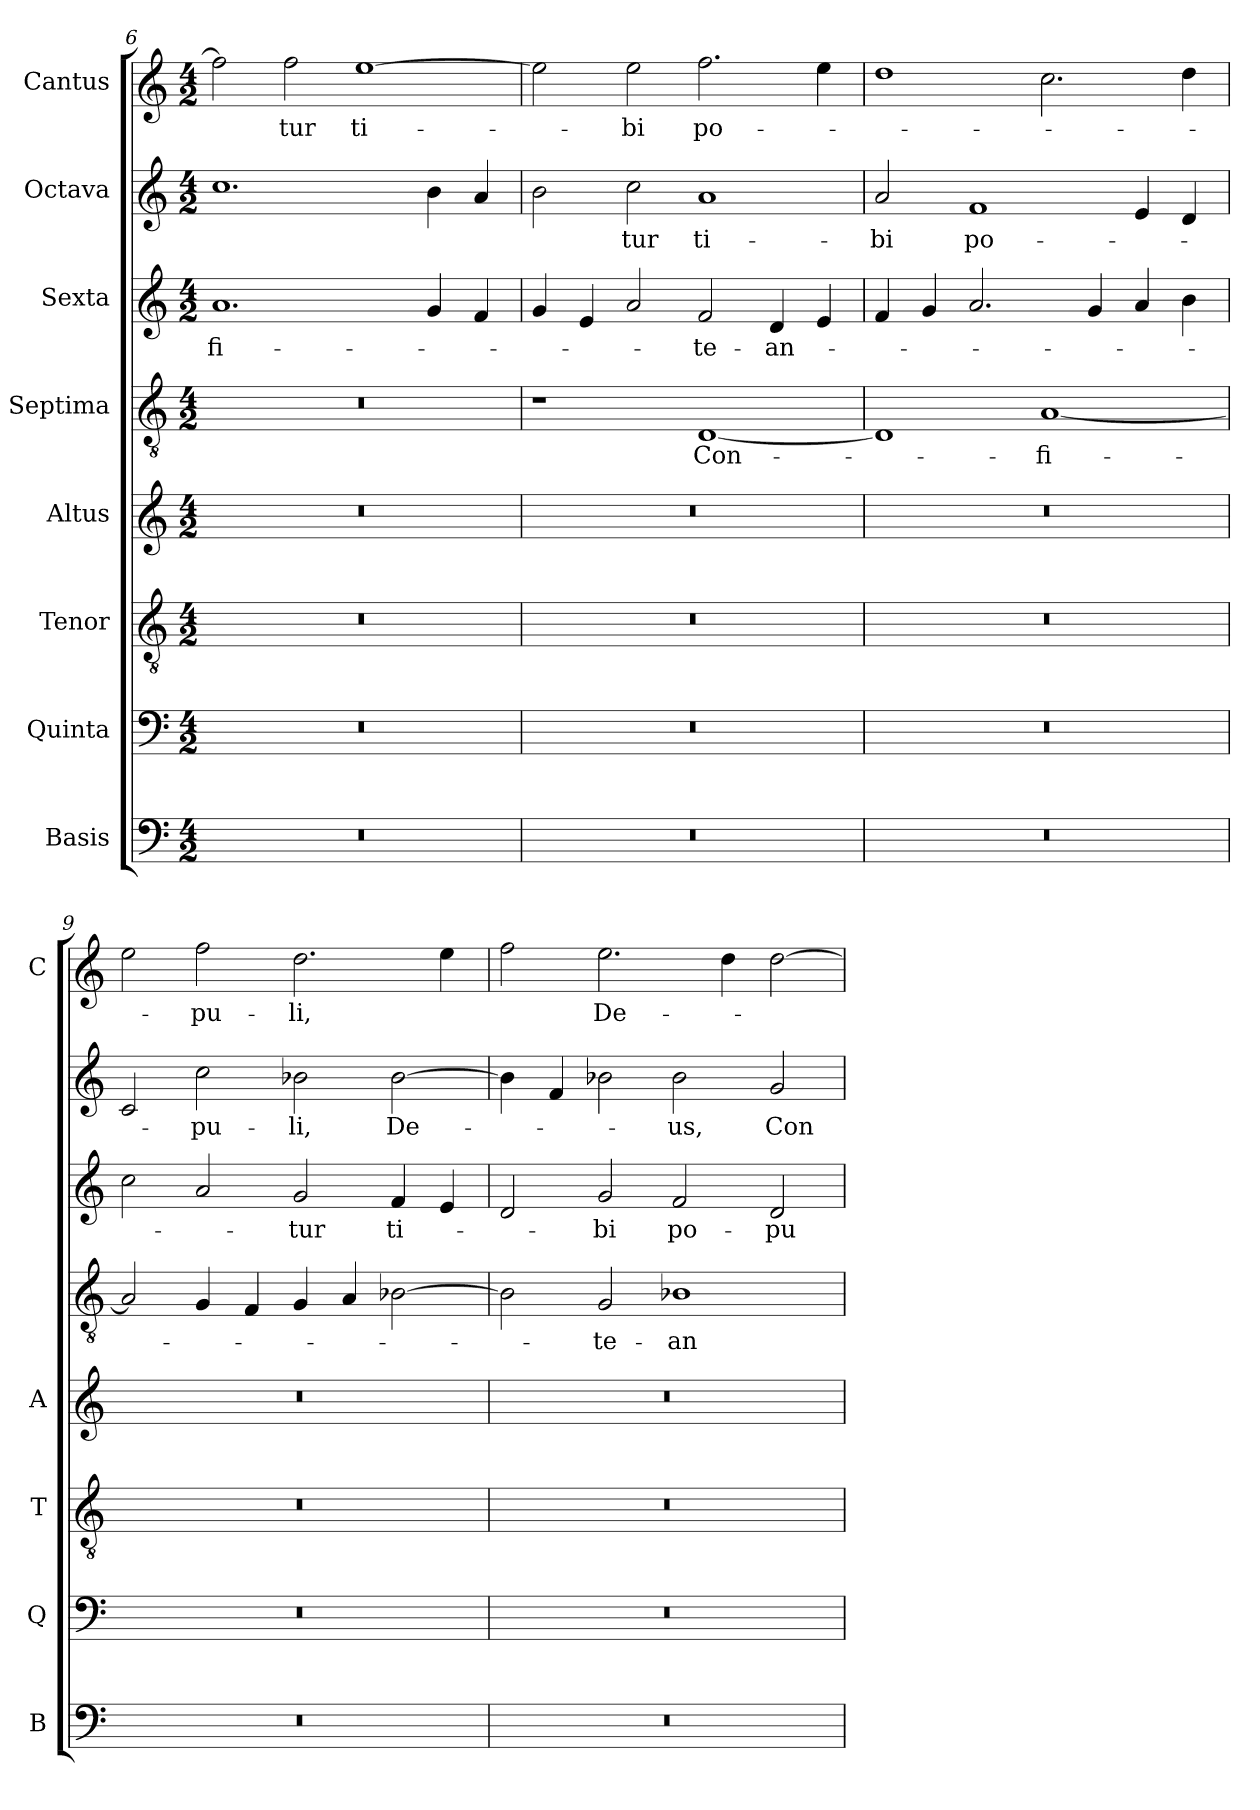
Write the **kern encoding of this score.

**kern	**kern	**kern	**kern	**kern	**text	**kern	**text	**kern	**text	**kern	**text
*part8	*part7	*part6	*part5	*part4	*part4	*part3	*part3	*part2	*part2	*part1	*part1
*staff8	*staff7	*staff6	*staff5	*staff4	*staff4	*staff3	*staff3	*staff2	*staff2	*staff1	*staff1
*I"Basis	*I"Quinta	*I"Tenor	*I"Altus	*I"Septima	*	*I"Sexta	*	*I"Octava	*	*I"Cantus	*
*I'B	*I'Q	*I'T	*I'A	*	*	*	*	*	*	*I'C	*
!!LO:PB:g=z
*clefF4	*clefF4	*clefGv2	*clefG2	*clefGv2	*	*clefG2	*	*clefG2	*	*clefG2	*
*k[]	*k[]	*k[]	*k[]	*k[]	*	*k[]	*	*k[]	*	*k[]	*
*C:	*C:	*C:	*C:	*C:	*	*C:	*	*C:	*	*C:	*
*M4/2	*M4/2	*M4/2	*M4/2	*M4/2	*	*M4/2	*	*M4/2	*	*M4/2	*
=6	=6	=6	=6	=6	=6	=6	=6	=6	=6	=6	=6
!	!	!	!	!	!	!	!LO:LY:b	!	!	!	!
0r	0r	0r	0r	0r	.	1.a	-fi-	1.cc	.	2ff\]	.
!	!	!	!	!	!	!	!	!	!	!	!LO:LY:b
.	.	.	.	.	.	.	.	.	.	2ff\	-tur
!	!	!	!	!	!	!	!	!	!	!	!LO:LY:b
.	.	.	.	.	.	.	.	.	.	[1ee	ti-
.	.	.	.	.	.	4g/	.	4b\	.	.	.
.	.	.	.	.	.	4f/	.	4a/	.	.	.
=7	=7	=7	=7	=7	=7	=7	=7	=7	=7	=7	=7
0r	0r	0r	0r	1r	.	4g/	.	2b\	.	2ee\]	.
.	.	.	.	.	.	4e/	.	.	.	.	.
!	!	!	!	!	!	!	!	!	!LO:LY:b	!	!LO:LY:b
.	.	.	.	.	.	2a/	.	2cc\	-tur	2ee\	-bi
!	!	!	!	!	!LO:LY:b	!	!LO:LY:b	!	!LO:LY:b	!	!LO:LY:b
.	.	.	.	[1D	Con-	2f/	-te-	1a	ti-	2.ff\	po-
!	!	!	!	!	!	!	!LO:LY:b	!	!	!	!
.	.	.	.	.	.	4d/	-an-	.	.	.	.
.	.	.	.	.	.	4e/	.	.	.	4ee\	.
=8	=8	=8	=8	=8	=8	=8	=8	=8	=8	=8	=8
!	!	!	!	!	!	!	!	!	!LO:LY:b	!	!
0r	0r	0r	0r	1D]	.	4f/	.	2a/	-bi	1dd	.
.	.	.	.	.	.	4g/	.	.	.	.	.
!	!	!	!	!	!	!	!	!	!LO:LY:b	!	!
.	.	.	.	.	.	2.a/	.	1f	po-	.	.
!	!	!	!	!	!LO:LY:b	!	!	!	!	!	!
.	.	.	.	[1A	-fi-	.	.	.	.	2.cc\	.
.	.	.	.	.	.	4g/	.	.	.	.	.
.	.	.	.	.	.	4a/	.	4e/	.	.	.
.	.	.	.	.	.	4b\	.	4d/	.	4dd\	.
=9	=9	=9	=9	=9	=9	=9	=9	=9	=9	=9	=9
0r	0r	0r	0r	2A/]	.	2cc\	.	2c/	.	2ee\	.
!	!	!	!	!	!	!	!	!	!LO:LY:b	!	!LO:LY:b
.	.	.	.	4G/	.	2a/	.	2cc\	-pu-	2ff\	-pu-
.	.	.	.	4F/	.	.	.	.	.	.	.
!	!	!	!	!	!	!	!LO:LY:b	!	!LO:LY:b	!	!LO:LY:b
.	.	.	.	4G/	.	2g/	-tur	2b-X\	-li,	2.dd\	-li,
.	.	.	.	4A/	.	.	.	.	.	.	.
!	!	!	!	!	!	!	!LO:LY:b	!	!LO:LY:b	!	!
.	.	.	.	[2B-X\	.	4f/	ti-	[2b-\	De-	.	.
.	.	.	.	.	.	4e/	.	.	.	4ee\	.
!!LO:LB:g=z
=10	=10	=10	=10	=10	=10	=10	=10	=10	=10	=10	=10
0r	0r	0r	0r	2B-\]	.	2d/	.	4b-\]	.	2ff\	.
.	.	.	.	.	.	.	.	4f/	.	.	.
!	!	!	!	!	!LO:LY:b	!	!LO:LY:b	!	!	!	!LO:LY:b
.	.	.	.	2G/	-te-	2g/	-bi	2b-X\	.	2.ee\	De-
!	!	!	!	!	!LO:LY:b	!	!LO:LY:b	!	!LO:LY:b	!	!
.	.	.	.	1B-X	-an-	2f/	po-	2b-\	-us,	.	.
.	.	.	.	.	.	.	.	.	.	4dd\	.
!	!	!	!	!	!	!	!LO:LY:b	!	!LO:LY:b	!	!
.	.	.	.	.	.	2d/	-pu-	2g/	Con-	[2dd\	.
=	=	=	=	=	=	=	=	=	=	=	=
*-	*-	*-	*-	*-	*-	*-	*-	*-	*-	*-	*-
